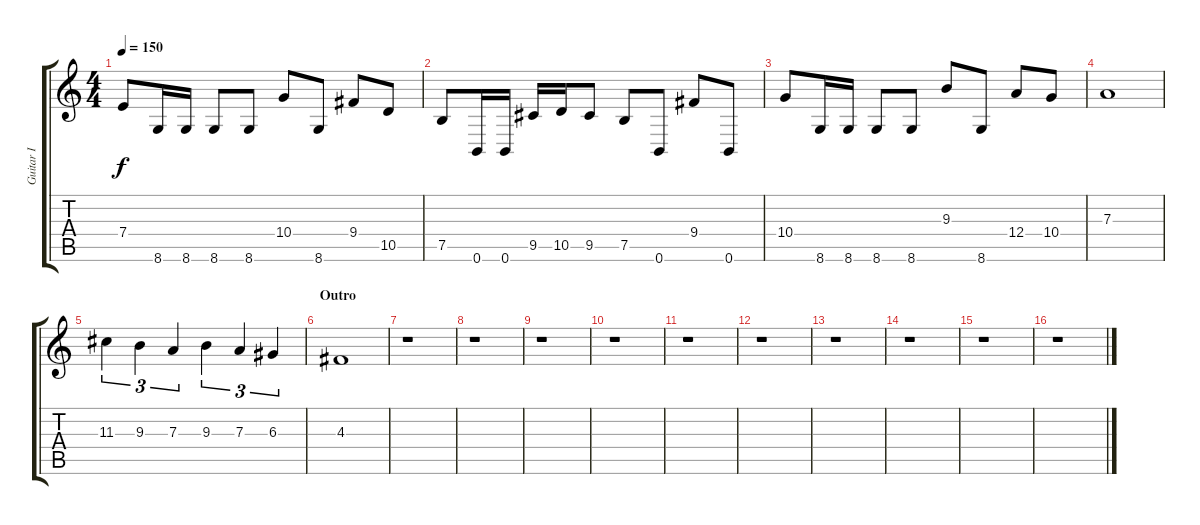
\track ("Guitar I" "Guitar I") {instrument distortionguitar}
\staff {score tabs}
\tuning (B3 Gb3 D3 A2 E2 B1) {hide}
\ts (4 4)
\tempo 150
\clef g2
\ks c
7.4.8{dy f} 8.6.16 8.6.16 8.6.8 8.6.8 10.4.8 8.6.8 9.4.8 10.5.8 |
7.5.8 0.6.16 0.6.16 9.5.16 10.5.16 9.5.8 7.5.8 0.6.8 9.4.8 0.6.8 |
10.4.8 8.6.16 8.6.16 8.6.8 8.6.8 9.3.8 8.6.8 12.4.8 10.4.8 |
7.3.1 |
11.3.4{tu (3 2)} 9.3.4{tu (3 2)} 7.3.4{tu (3 2)} 9.3.4{tu (3 2)} 7.3.4{tu (3 2)} 6.3.4{tu (3 2)} |
\section ("" "Outro")
4.3.1{volume 5} |
r.1 |
r.1 |
r.1 |
r.1 |
r.1 |
r.1 |
r.1 |
r.1 |
r.1 |
r.1
